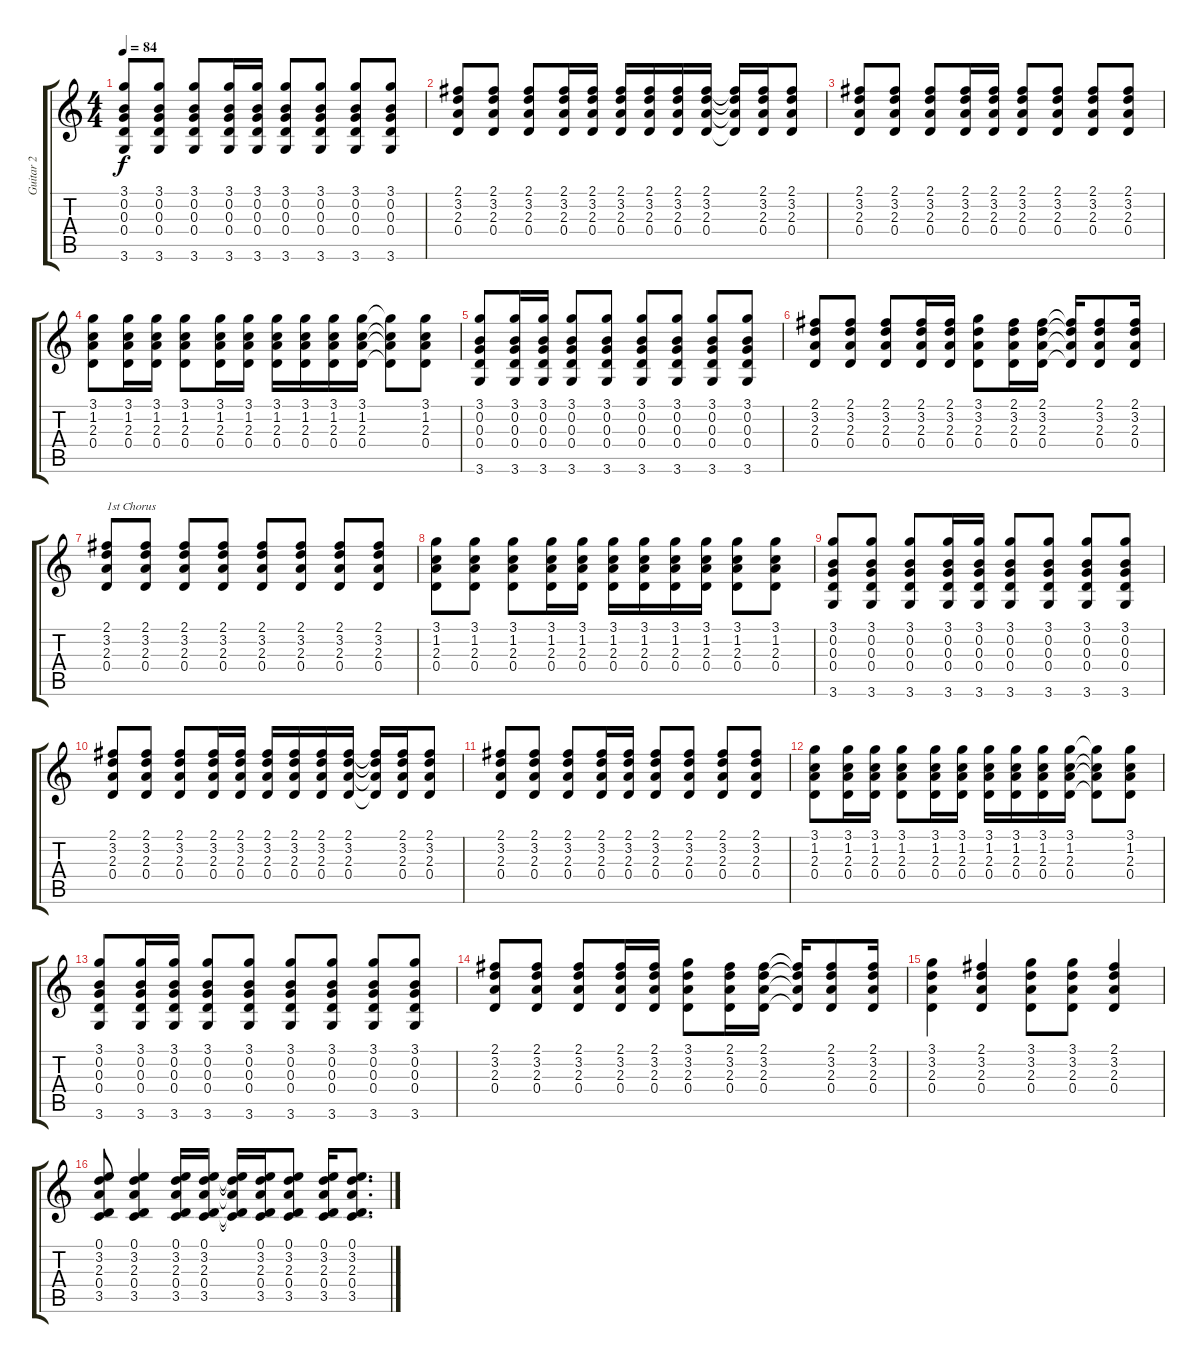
\track ("Guitar 2" "Guitar 2") {instrument acousticguitarsteel}
\staff {score tabs}
\tuning (E4 B3 G3 D3 A2 E2) {hide}
\ts (4 4)
\tempo 84
\clef g2
\ks c
(3.1 0.2 0.3 0.4 3.6).8{dy f} (3.1 0.2 0.3 0.4 3.6).8 (3.1 0.2 0.3 0.4 3.6).8 (3.1 0.2 0.3 0.4 3.6).16 (3.1 0.2 0.3 0.4 3.6).16 (3.1 0.2 0.3 0.4 3.6).8 (3.1 0.2 0.3 0.4 3.6).8 (3.1 0.2 0.3 0.4 3.6).8 (3.1 0.2 0.3 0.4 3.6).8 |
(2.1 3.2 2.3 0.4).8 (2.1 3.2 2.3 0.4).8 (2.1 3.2 2.3 0.4).8 (2.1 3.2 2.3 0.4).16 (2.1 3.2 2.3 0.4).16 (2.1 3.2 2.3 0.4).16 (2.1 3.2 2.3 0.4).16 (2.1 3.2 2.3 0.4).16 (2.1 3.2 2.3 0.4).16 (2.1{t} 3.2{t} 2.3{t} 0.4{t}).16 (2.1 3.2 2.3 0.4).16 (2.1 3.2 2.3 0.4).8 |
(2.1 3.2 2.3 0.4).8 (2.1 3.2 2.3 0.4).8 (2.1 3.2 2.3 0.4).8 (2.1 3.2 2.3 0.4).16 (2.1 3.2 2.3 0.4).16 (2.1 3.2 2.3 0.4).8 (2.1 3.2 2.3 0.4).8 (2.1 3.2 2.3 0.4).8 (2.1 3.2 2.3 0.4).8 |
(3.1 1.2 2.3 0.4).8 (3.1 1.2 2.3 0.4).16 (3.1 1.2 2.3 0.4).16 (3.1 1.2 2.3 0.4).8 (3.1 1.2 2.3 0.4).16 (3.1 1.2 2.3 0.4).16 (3.1 1.2 2.3 0.4).16 (3.1 1.2 2.3 0.4).16 (3.1 1.2 2.3 0.4).16 (3.1 1.2 2.3 0.4).16 (3.1{t} 1.2{t} 2.3{t} 0.4{t}).8 (3.1 1.2 2.3 0.4).8 |
(3.1 0.2 0.3 0.4 3.6).8 (3.1 0.2 0.3 0.4 3.6).16 (3.1 0.2 0.3 0.4 3.6).16 (3.1 0.2 0.3 0.4 3.6).8 (3.1 0.2 0.3 0.4 3.6).8 (3.1 0.2 0.3 0.4 3.6).8 (3.1 0.2 0.3 0.4 3.6).8 (3.1 0.2 0.3 0.4 3.6).8 (3.1 0.2 0.3 0.4 3.6).8 |
(2.1 3.2 2.3 0.4).8 (2.1 3.2 2.3 0.4).8 (2.1 3.2 2.3 0.4).8 (2.1 3.2 2.3 0.4).16 (2.1 3.2 2.3 0.4).16 (3.1 3.2 2.3 0.4).8 (2.1 3.2 2.3 0.4).16 (2.1 3.2 2.3 0.4).16 (2.1{t} 3.2{t} 2.3{t} 0.4{t}).16 (2.1 3.2 2.3 0.4).8 (2.1 3.2 2.3 0.4).16 |
(2.1 3.2 2.3 0.4).8{txt "1st Chorus"} (2.1 3.2 2.3 0.4).8 (2.1 3.2 2.3 0.4).8 (2.1 3.2 2.3 0.4).8 (2.1 3.2 2.3 0.4).8 (2.1 3.2 2.3 0.4).8 (2.1 3.2 2.3 0.4).8 (2.1 3.2 2.3 0.4).8 |
(3.1 1.2 2.3 0.4).8 (3.1 1.2 2.3 0.4).8 (3.1 1.2 2.3 0.4).8 (3.1 1.2 2.3 0.4).16 (3.1 1.2 2.3 0.4).16 (3.1 1.2 2.3 0.4).16 (3.1 1.2 2.3 0.4).16 (3.1 1.2 2.3 0.4).16 (3.1 1.2 2.3 0.4).16 (3.1 1.2 2.3 0.4).8 (3.1 1.2 2.3 0.4).8 |
(3.1 0.2 0.3 0.4 3.6).8 (3.1 0.2 0.3 0.4 3.6).8 (3.1 0.2 0.3 0.4 3.6).8 (3.1 0.2 0.3 0.4 3.6).16 (3.1 0.2 0.3 0.4 3.6).16 (3.1 0.2 0.3 0.4 3.6).8 (3.1 0.2 0.3 0.4 3.6).8 (3.1 0.2 0.3 0.4 3.6).8 (3.1 0.2 0.3 0.4 3.6).8 |
(2.1 3.2 2.3 0.4).8 (2.1 3.2 2.3 0.4).8 (2.1 3.2 2.3 0.4).8 (2.1 3.2 2.3 0.4).16 (2.1 3.2 2.3 0.4).16 (2.1 3.2 2.3 0.4).16 (2.1 3.2 2.3 0.4).16 (2.1 3.2 2.3 0.4).16 (2.1 3.2 2.3 0.4).16 (2.1{t} 3.2{t} 2.3{t} 0.4{t}).16 (2.1 3.2 2.3 0.4).16 (2.1 3.2 2.3 0.4).8 |
(2.1 3.2 2.3 0.4).8 (2.1 3.2 2.3 0.4).8 (2.1 3.2 2.3 0.4).8 (2.1 3.2 2.3 0.4).16 (2.1 3.2 2.3 0.4).16 (2.1 3.2 2.3 0.4).8 (2.1 3.2 2.3 0.4).8 (2.1 3.2 2.3 0.4).8 (2.1 3.2 2.3 0.4).8 |
(3.1 1.2 2.3 0.4).8 (3.1 1.2 2.3 0.4).16 (3.1 1.2 2.3 0.4).16 (3.1 1.2 2.3 0.4).8 (3.1 1.2 2.3 0.4).16 (3.1 1.2 2.3 0.4).16 (3.1 1.2 2.3 0.4).16 (3.1 1.2 2.3 0.4).16 (3.1 1.2 2.3 0.4).16 (3.1 1.2 2.3 0.4).16 (3.1{t} 1.2{t} 2.3{t} 0.4{t}).8 (3.1 1.2 2.3 0.4).8 |
(3.1 0.2 0.3 0.4 3.6).8 (3.1 0.2 0.3 0.4 3.6).16 (3.1 0.2 0.3 0.4 3.6).16 (3.1 0.2 0.3 0.4 3.6).8 (3.1 0.2 0.3 0.4 3.6).8 (3.1 0.2 0.3 0.4 3.6).8 (3.1 0.2 0.3 0.4 3.6).8 (3.1 0.2 0.3 0.4 3.6).8 (3.1 0.2 0.3 0.4 3.6).8 |
(2.1 3.2 2.3 0.4).8 (2.1 3.2 2.3 0.4).8 (2.1 3.2 2.3 0.4).8 (2.1 3.2 2.3 0.4).16 (2.1 3.2 2.3 0.4).16 (3.1 3.2 2.3 0.4).8 (2.1 3.2 2.3 0.4).16 (2.1 3.2 2.3 0.4).16 (2.1{t} 3.2{t} 2.3{t} 0.4{t}).16 (2.1 3.2 2.3 0.4).8 (2.1 3.2 2.3 0.4).16 |
(3.1 3.2 2.3 0.4).4 (2.1 3.2 2.3 0.4).4 (3.1 3.2 2.3 0.4).8 (3.1 3.2 2.3 0.4).8 (2.1 3.2 2.3 0.4).4 |
(0.1 3.2 2.3 0.4 3.5).8 (0.1 3.2 2.3 0.4 3.5).4 (0.1 3.2 2.3 0.4 3.5).16 (0.1 3.2 2.3 0.4 3.5).16 (0.1{t} 3.2{t} 2.3{t} 0.4{t} 3.5{t}).16 (0.1 3.2 2.3 0.4 3.5).16 (0.1 3.2 2.3 0.4 3.5).8 (0.1 3.2 2.3 0.4 3.5).16 (0.1 3.2 2.3 0.4 3.5).8{d}
